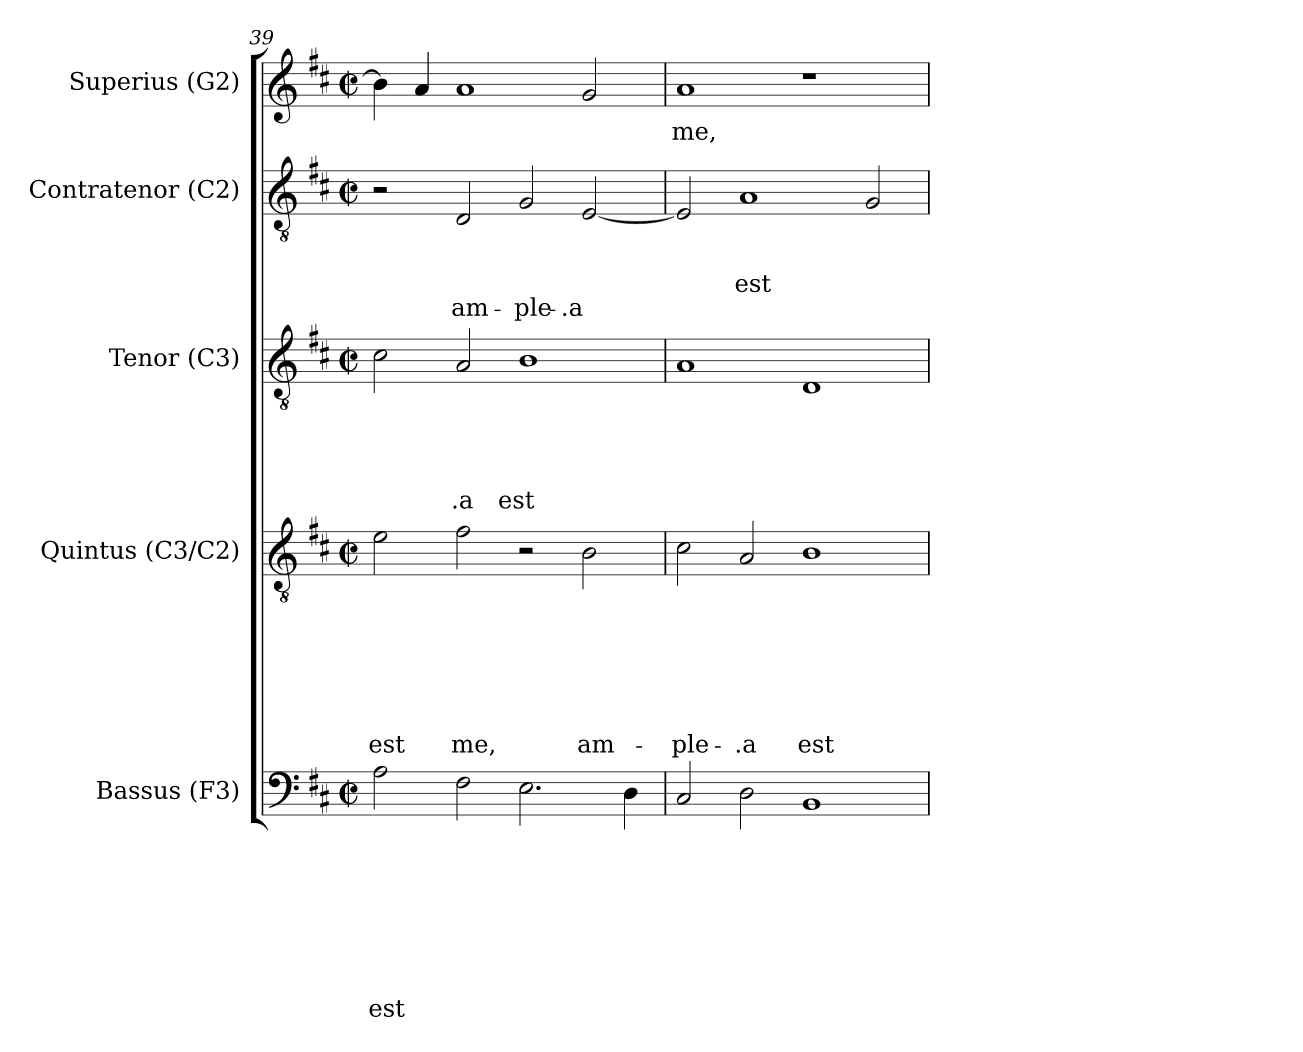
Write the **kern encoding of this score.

**kern	**text	**text	**text	**text	**text	**text	**text	**text	**kern	**text	**text	**text	**text	**text	**text	**text	**kern	**text	**text	**text	**text	**text	**kern	**text	**text	**text	**text	**kern	**text
*part5	*part5	*part5	*part5	*part5	*part5	*part5	*part5	*part5	*part4	*part4	*part4	*part4	*part4	*part4	*part4	*part4	*part3	*part3	*part3	*part3	*part3	*part3	*part2	*part2	*part2	*part2	*part2	*part1	*part1
*staff5	*staff5	*staff5	*staff5	*staff5	*staff5	*staff5	*staff5	*staff5	*staff4	*staff4	*staff4	*staff4	*staff4	*staff4	*staff4	*staff4	*staff3	*staff3	*staff3	*staff3	*staff3	*staff3	*staff2	*staff2	*staff2	*staff2	*staff2	*staff1	*staff1
*I"Bassus (F3)	*	*	*	*	*	*	*	*	*I"Quintus (C3/C2)	*	*	*	*	*	*	*	*I"Tenor (C3)	*	*	*	*	*	*I"Contratenor (C2)	*	*	*	*	*I"Superius (G2)	*
*I'B.	*	*	*	*	*	*	*	*	*I'Q.	*	*	*	*	*	*	*	*I'T.	*	*	*	*	*	*I'Ct.	*	*	*	*	*I'S.	*
*clefF4	*	*	*	*	*	*	*	*	*clefGv2	*	*	*	*	*	*	*	*clefGv2	*	*	*	*	*	*clefGv2	*	*	*	*	*clefG2	*
*k[f#c#]	*	*	*	*	*	*	*	*	*k[f#c#]	*	*	*	*	*	*	*	*k[f#c#]	*	*	*	*	*	*k[f#c#]	*	*	*	*	*k[f#c#]	*
*D:	*	*	*	*	*	*	*	*	*D:	*	*	*	*	*	*	*	*D:	*	*	*	*	*	*D:	*	*	*	*	*D:	*
*M2/2	*	*	*	*	*	*	*	*	*M2/2	*	*	*	*	*	*	*	*M2/2	*	*	*	*	*	*M2/2	*	*	*	*	*M2/2	*
*met(c|)	*	*	*	*	*	*	*	*	*met(c|)	*	*	*	*	*	*	*	*met(c|)	*	*	*	*	*	*met(c|)	*	*	*	*	*met(c|)	*
=39	=39	=39	=39	=39	=39	=39	=39	=39	=39	=39	=39	=39	=39	=39	=39	=39	=39	=39	=39	=39	=39	=39	=39	=39	=39	=39	=39	=39	=39
!	!	!	!	!	!	!	!	!LO:LY:b	!	!	!	!	!	!	!	!LO:LY:b	!	!	!	!	!	!	!	!	!	!	!	!	!
2A\	.	.	.	.	.	.	.	est	2e\	.	.	.	.	.	.	est	2c#\	.	.	.	.	.	2r	.	.	.	.	4b\]	.
.	.	.	.	.	.	.	.	.	.	.	.	.	.	.	.	.	.	.	.	.	.	.	.	.	.	.	.	4a/	.
!	!	!	!	!	!	!	!	!	!	!	!	!	!	!	!	!LO:LY:b	!	!	!	!	!	!LO:LY:b	!	!	!	!	!LO:LY:b	!	!
2F#\	.	.	.	.	.	.	.	.	2f#\	.	.	.	.	.	.	me,	2A/	.	.	.	.	-.a	2D/	.	.	.	am-	1a	.
!	!	!	!	!	!	!	!	!	!	!	!	!	!	!	!	!	!	!	!	!	!	!LO:LY:b	!	!	!	!	!LO:LY:b	!	!
2.E\	.	.	.	.	.	.	.	.	2r	.	.	.	.	.	.	.	1B	.	.	.	.	est	2G/	.	.	.	-ple-	.	.
!	!	!	!	!	!	!	!	!	!	!	!	!	!	!	!	!LO:LY:b	!	!	!	!	!	!	!	!	!	!	!LO:LY:b	!	!
.	.	.	.	.	.	.	.	.	2B\	.	.	.	.	.	.	am-	.	.	.	.	.	.	[>2E/	.	.	.	-.a	2g/	.
4D\	.	.	.	.	.	.	.	.	.	.	.	.	.	.	.	.	.	.	.	.	.	.	.	.	.	.	.	.	.
!!LO:PB:g=z
=40	=40	=40	=40	=40	=40	=40	=40	=40	=40	=40	=40	=40	=40	=40	=40	=40	=40	=40	=40	=40	=40	=40	=40	=40	=40	=40	=40	=40	=40
!	!	!	!	!	!	!	!	!	!	!	!	!	!	!	!	!LO:LY:b	!	!	!	!	!	!	!	!	!	!	!	!	!LO:LY:b
2C#/	.	.	.	.	.	.	.	.	2c#\	.	.	.	.	.	.	-ple-	1A	.	.	.	.	.	2E/]	.	.	.	.	1a	me,
!	!	!	!	!	!	!	!	!	!	!	!	!	!	!	!	!LO:LY:b	!	!	!	!	!	!	!	!	!	!LO:LY:b	!	!	!
2D\	.	.	.	.	.	.	.	.	2A/	.	.	.	.	.	.	-.a	.	.	.	.	.	.	1A	.	.	est	.	.	.
!	!	!	!	!	!	!	!	!	!	!	!	!	!	!	!	!LO:LY:b	!	!	!	!	!	!	!	!	!	!	!	!	!
1BB	.	.	.	.	.	.	.	.	1B	.	.	.	.	.	.	est	1D	.	.	.	.	.	.	.	.	.	.	1r	.
.	.	.	.	.	.	.	.	.	.	.	.	.	.	.	.	.	.	.	.	.	.	.	2G/	.	.	.	.	.	.
=	=	=	=	=	=	=	=	=	=	=	=	=	=	=	=	=	=	=	=	=	=	=	=	=	=	=	=	=	=
*-	*-	*-	*-	*-	*-	*-	*-	*-	*-	*-	*-	*-	*-	*-	*-	*-	*-	*-	*-	*-	*-	*-	*-	*-	*-	*-	*-	*-	*-
